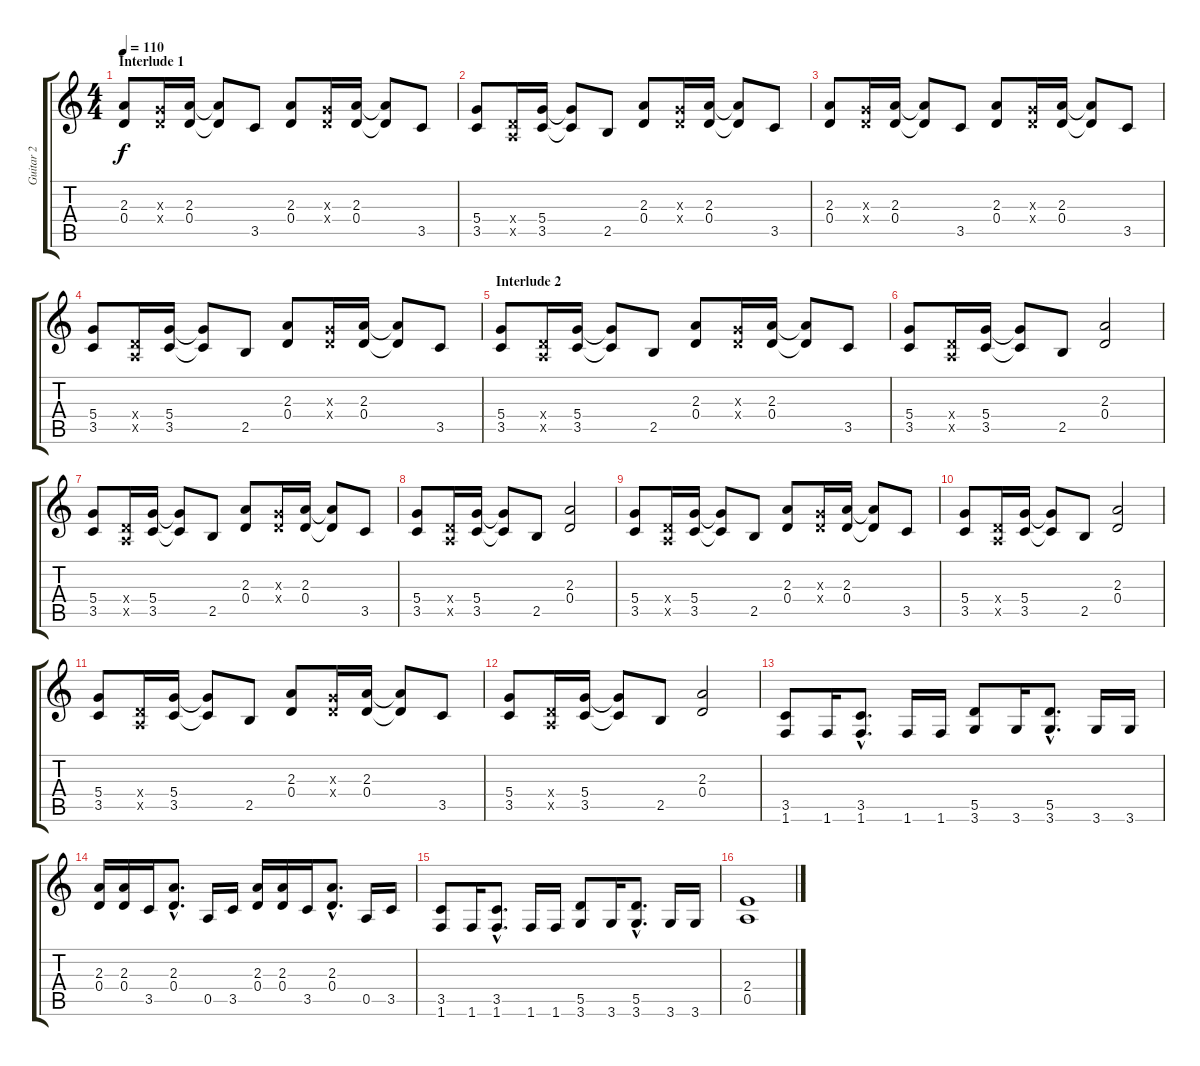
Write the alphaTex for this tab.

\track ("Guitar 2" "Guitar 2") {instrument overdrivenguitar}
\staff {score tabs}
\tuning (E4 B3 G3 D3 A2 E2) {hide}
\ts (4 4)
\section ("" "Interlude 1")
\tempo 110
\clef g2
\ks c
(2.3 0.4).8{dy f} (0.3{x} 0.4{x}).16 (2.3 0.4).16 (2.3{t} 0.4{t}).8 3.5.8 (2.3 0.4).8 (0.3{x} 0.4{x}).16 (2.3 0.4).16 (2.3{t} 0.4{t}).8 3.5.8 |
(5.4 3.5).8 (0.4{x} 0.5{x}).16 (5.4 3.5).16 (5.4{t} 3.5{t}).8 2.5.8 (2.3 0.4).8 (0.3{x} 0.4{x}).16 (2.3 0.4).16 (2.3{t} 0.4{t}).8 3.5.8 |
(2.3 0.4).8 (0.3{x} 0.4{x}).16 (2.3 0.4).16 (2.3{t} 0.4{t}).8 3.5.8 (2.3 0.4).8 (0.3{x} 0.4{x}).16 (2.3 0.4).16 (2.3{t} 0.4{t}).8 3.5.8 |
(5.4 3.5).8 (0.4{x} 0.5{x}).16 (5.4 3.5).16 (5.4{t} 3.5{t}).8 2.5.8 (2.3 0.4).8 (0.3{x} 0.4{x}).16 (2.3 0.4).16 (2.3{t} 0.4{t}).8 3.5.8 |
\section ("" "Interlude 2")
(5.4 3.5).8 (0.4{x} 0.5{x}).16 (5.4 3.5).16 (5.4{t} 3.5{t}).8 2.5.8 (2.3 0.4).8 (0.3{x} 0.4{x}).16 (2.3 0.4).16 (2.3{t} 0.4{t}).8 3.5.8 |
(5.4 3.5).8 (0.4{x} 0.5{x}).16 (5.4 3.5).16 (5.4{t} 3.5{t}).8 2.5.8 (2.3 0.4).2 |
(5.4 3.5).8 (0.4{x} 0.5{x}).16 (5.4 3.5).16 (5.4{t} 3.5{t}).8 2.5.8 (2.3 0.4).8 (0.3{x} 0.4{x}).16 (2.3 0.4).16 (2.3{t} 0.4{t}).8 3.5.8 |
(5.4 3.5).8 (0.4{x} 0.5{x}).16 (5.4 3.5).16 (5.4{t} 3.5{t}).8 2.5.8 (2.3 0.4).2 |
(5.4 3.5).8 (0.4{x} 0.5{x}).16 (5.4 3.5).16 (5.4{t} 3.5{t}).8 2.5.8 (2.3 0.4).8 (0.3{x} 0.4{x}).16 (2.3 0.4).16 (2.3{t} 0.4{t}).8 3.5.8 |
(5.4 3.5).8 (0.4{x} 0.5{x}).16 (5.4 3.5).16 (5.4{t} 3.5{t}).8 2.5.8 (2.3 0.4).2 |
(5.4 3.5).8 (0.4{x} 0.5{x}).16 (5.4 3.5).16 (5.4{t} 3.5{t}).8 2.5.8 (2.3 0.4).8 (0.3{x} 0.4{x}).16 (2.3 0.4).16 (2.3{t} 0.4{t}).8 3.5.8 |
(5.4 3.5).8 (0.4{x} 0.5{x}).16 (5.4 3.5).16 (5.4{t} 3.5{t}).8 2.5.8 (2.3 0.4).2 |
(3.5 1.6).8 1.6.16 (3.5{hac} 1.6{hac}).8{d} 1.6.16 1.6.16 (5.5 3.6).8 3.6.16 (5.5{hac} 3.6{hac}).8{d} 3.6.16 3.6.16 |
(2.3 0.4).16 (2.3 0.4).16 3.5.16 (2.3{hac} 0.4{hac}).8{d} 0.5.16 3.5.16 (2.3 0.4).16 (2.3 0.4).16 3.5.16 (2.3{hac} 0.4{hac}).8{d} 0.5.16 3.5.16 |
(3.5 1.6).8 1.6.16 (3.5{hac} 1.6{hac}).8{d} 1.6.16 1.6.16 (5.5 3.6).8 3.6.16 (5.5{hac} 3.6{hac}).8{d} 3.6.16 3.6.16 |
(2.4 0.5).1
